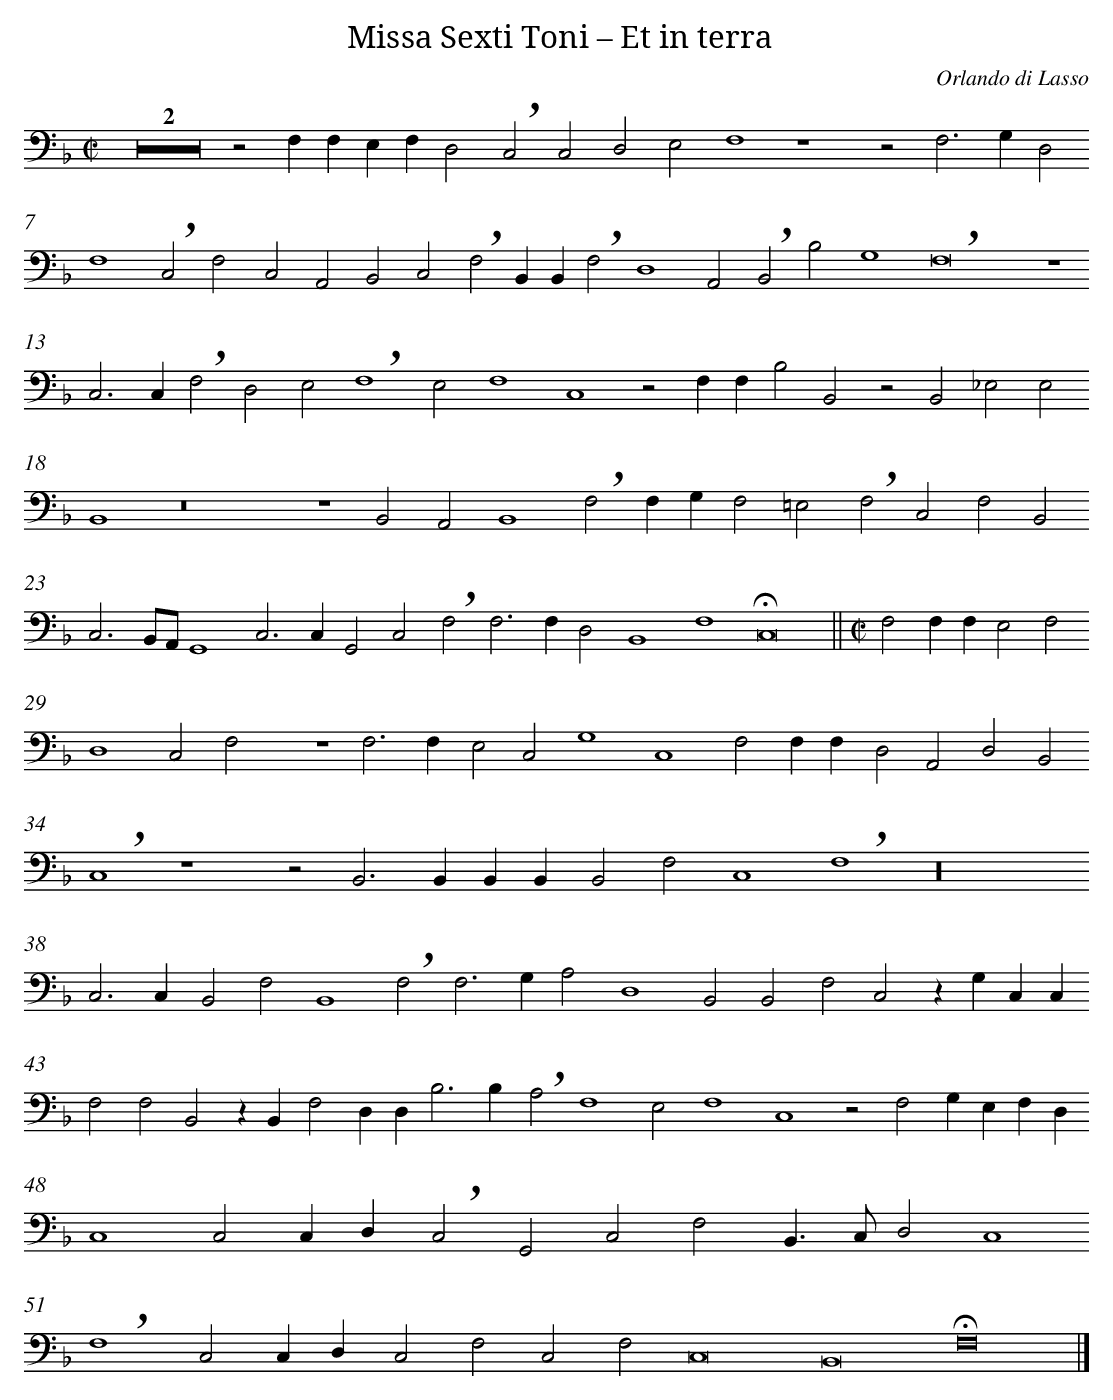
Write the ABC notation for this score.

X:1
T: Missa Sexti Toni – Et in terra
C: Orlando di Lasso
L: 1/4
M: C|
K: F clef=bass
Z2 [|]
z2F,F,E,F,D,2 [|]
!breath!C,2C,2D,2E,2 [|]
F,4z4 [|]
z2F,2>G,2D,2 [|]
F,4!breath!C,2F,2 [|]
C,2A,,2B,,2C,2 [|]
!breath!F,2B,,B,,!breath!F,2D,4 [|]
A,,2!breath!B,,2B,2 [|]
G,4!breath!F,8 [|]
z4 [|]
C,2>C,2!breath!F,2D,2 [|]
E,2!breath!F,4E,2 [|]
F,4C,4 [|]
z2F,F,B,2B,,2 [|]
z2B,,2_E,2E,2 [|]
B,,4z8 [|]
z4 [|]
B,,2A,,2B,,4 [|]
!breath!F,2F,G,F,2=E,2 [|]
!breath!F,2C,2F,2B,,2 [|]
C,3B,,/A,,/G,,4 [|]
C,2>C,2G,,2C,2 [|]
!breath!F,2F,2>F,2D,2 [|]
B,,4F,4 [|]
!fermata!C,8 ||
[M:C|]F,2F,F,E,2F,2 [|]
D,4C,2F,2 [|]
z4F,3F, [|]
E,2C,2G,4 [|]
C,4F,2F,F, [|]
D,2A,,2D,2B,,2 [|]
!breath!C,4z4 [|]
z2B,,2>B,,2B,,B,, [|]
B,,2F,2C,4 [|]
!breath!F,4z16 [|]
 [|]
C,3C, [|]
B,,2F,2B,,4 [|]
!breath!F,2F,2>G,2A,2 [|]
D,4B,,2B,,2 [|]
F,2C,2zG,C,C, [|]
F,2F,2B,,2zB,, [|]
F,2D,D,2<B,2B, [|]
!breath!A,2F,4E,2 [|]
F,4C,4 [|]
z2F,2G,E,F,D, [|]
C,4C,2C,D, [|]
!breath!C,2G,,2C,2F,2 [|]
B,,>C,D,2C,4 [|]
!breath!F,4C,2C,D, [|]
C,2F,2C,2F,2 [|]
C,8 [|]
B,,8 [|]
!fermata!F,8 |]
